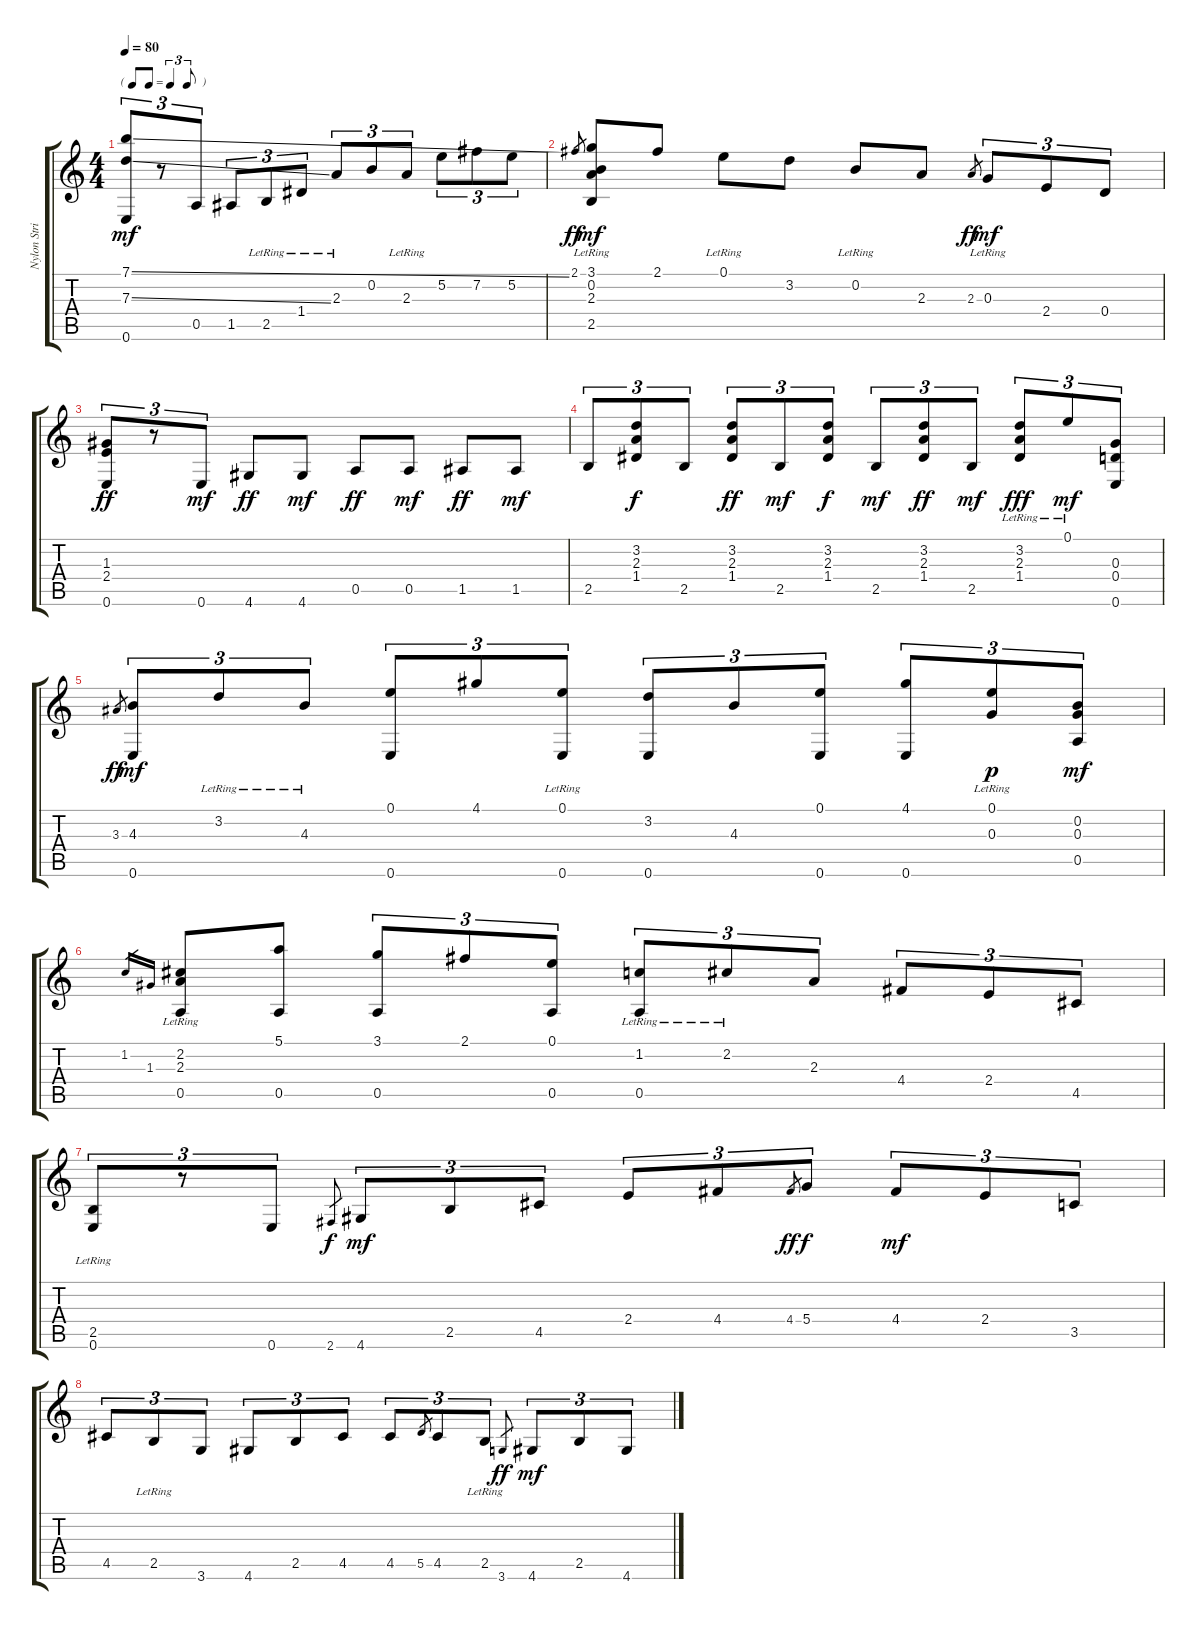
\track ("Nylon String Guitar" "Nylon Stri") {instrument acousticguitarnylon}
\staff {score tabs}
\tuning (E4 B3 G3 D3 A2 E2) {hide}
\ts (4 4)
\tf triplet8th
\tempo 80
\clef g2
\ks c
(7.1{ss} 7.3{ss} 0.6).8{tu (3 2) dy mf} r.8{tu (3 2)} 0.5.8{tu (3 2)} 1.5.8{tu (3 2)} 2.5{lr}.8{tu (3 2)} 1.4{lr}.8{tu (3 2)} 2.3{lr}.8{tu (3 2)} 0.2.8{tu (3 2)} 2.3{lr}.8{tu (3 2)} 5.2.8{tu (3 2)} 7.2.8{tu (3 2)} 5.2.8{tu (3 2)} |
2.1.8{gr dy ff} (3.1 0.2{lr} 2.3{lr} 2.5{lr}).8{dy mf} 2.1.8 0.1{lr}.8 3.2.8 0.2{lr}.8 2.3.8 2.3.8{gr dy ff} 0.3{lr}.8{tu (3 2) dy mf} 2.4.8{tu (3 2)} 0.4.8{tu (3 2)} |
(1.3 2.4 0.6).8{tu (3 2) dy ff} r.8{tu (3 2)} 0.6.8{tu (3 2) dy mf} 4.6.8{dy ff} 4.6.8{dy mf} 0.5.8{dy ff} 0.5.8{dy mf} 1.5.8{dy ff} 1.5.8{dy mf} |
2.5.8{tu (3 2)} (3.2 2.3 1.4).8{tu (3 2) dy f} 2.5.8{tu (3 2)} (3.2 2.3 1.4).8{tu (3 2) dy ff} 2.5.8{tu (3 2) dy mf} (3.2 2.3 1.4).8{tu (3 2) dy f} 2.5.8{tu (3 2) dy mf} (3.2 2.3 1.4).8{tu (3 2) dy ff} 2.5.8{tu (3 2) dy mf} (3.2{lr} 2.3{lr} 1.4{lr}).8{tu (3 2) dy fff} 0.1{lr}.8{tu (3 2) dy mf} (0.3 0.4 0.6).8{tu (3 2)} |
3.3.8{gr dy ff} (4.3 0.6).8{tu (3 2) dy mf} 3.2{lr}.8{tu (3 2)} 4.3{lr}.8{tu (3 2)} (0.1 0.6).8{tu (3 2)} 4.1.8{tu (3 2)} (0.1{lr} 0.6).8{tu (3 2)} (3.2 0.6).8{tu (3 2)} 4.3.8{tu (3 2)} (0.1 0.6).8{tu (3 2)} (4.1 0.6).8{tu (3 2)} (0.1{lr} 0.3).8{tu (3 2) dy p} (0.2 0.3 0.5).8{tu (3 2) dy mf} |
1.2.16{gr} 1.3.16{gr} (2.2{lr} 2.3{lr} 0.5).8 (5.1 0.5).8 (3.1 0.5).8{tu (3 2)} 2.1.8{tu (3 2)} (0.1 0.5).8{tu (3 2)} (1.2 0.5{lr}).8{tu (3 2)} 2.2{lr}.8{tu (3 2)} 2.3.8{tu (3 2)} 4.4.8{tu (3 2)} 2.4.8{tu (3 2)} 4.5.8{tu (3 2)} |
(2.5 0.6{lr}).8{tu (3 2)} r.8{tu (3 2)} 0.6.8{tu (3 2)} 2.6.8{gr dy f} 4.6.8{tu (3 2) dy mf} 2.5.8{tu (3 2)} 4.5.8{tu (3 2)} 2.4.8{tu (3 2)} 4.4.8{tu (3 2)} 4.4.8{gr dy ff} 5.4.8{tu (3 2) dy f} 4.4.8{tu (3 2) dy mf} 2.4.8{tu (3 2)} 3.5.8{tu (3 2)} |
4.5.8{tu (3 2)} 2.5{lr}.8{tu (3 2)} 3.6.8{tu (3 2)} 4.6.8{tu (3 2)} 2.5.8{tu (3 2)} 4.5.8{tu (3 2)} 4.5.8{tu (3 2)} 5.5.8{gr} 4.5.8{tu (3 2)} 2.5{lr}.8{tu (3 2)} 3.6.8{gr dy ff} 4.6.8{tu (3 2) dy mf} 2.5.8{tu (3 2)} 4.6.8{tu (3 2)}
